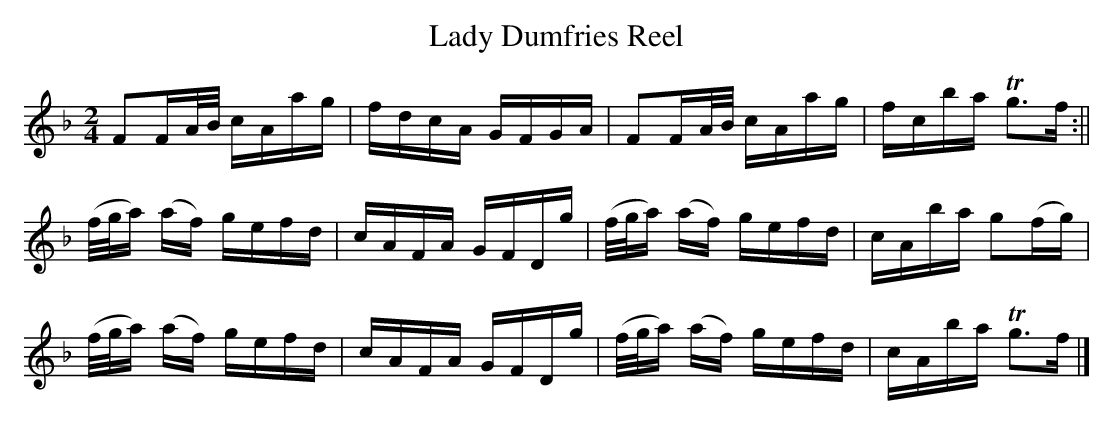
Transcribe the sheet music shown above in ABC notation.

X:1
T:Lady Dumfries Reel
M:2/4
L:1/8
K:F
FF/A/4B/4 c/A/a/g/|f/d/c/A/ G/F/G/A/|FF/A/4B/4 c/A/a/g/|f/c/b/a/ Tg>f:||
(f/4g/4a/) (a/f/) g/e/f/d/|c/A/F/A/ G/F/D/g/|(f/4g/4a/) (a/f/) g/e/f/d/|c/A/b/a/ g(f/g/)|
(f/4g/4a/) (a/f/) g/e/f/d/|c/A/F/A/ G/F/D/g/|(f/4g/4a/) (a/f/) g/e/f/d/|c/A/b/a/ Tg>f|]
